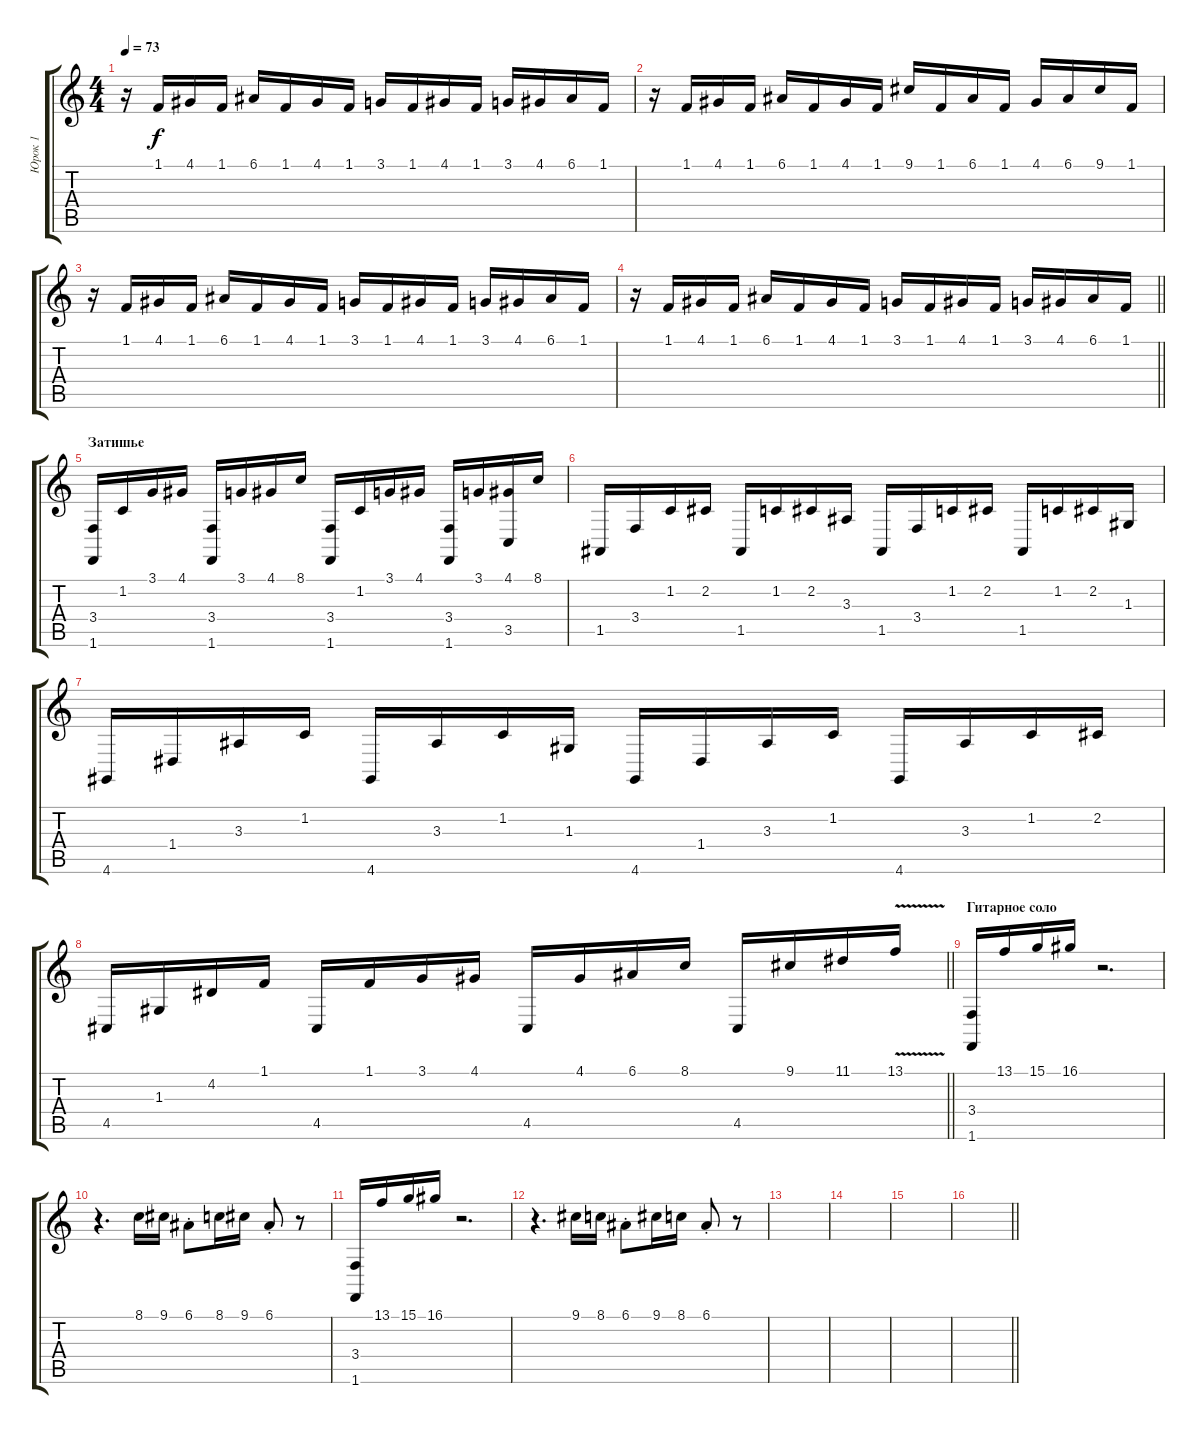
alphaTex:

\track ("Юрок 1" "Юрок 1") {instrument synthbrass1}
\staff {score tabs}
\tuning (E4 B3 G3 D3 A2 E2) {hide}
\ts (4 4)
\tempo 73
\clef g2
\ks c
r.16{dy f} 1.1.16 4.1.16{balance 0} 1.1.16{balance 8} 6.1.16{balance 16} 1.1.16{balance 8} 4.1.16 1.1.16 3.1.16 1.1.16 4.1.16 1.1.16 3.1.16{balance 0} 4.1.16{balance 8} 6.1.16{balance 16} 1.1.16{balance 0} |
r.16{balance 8} 1.1.16 4.1.16 1.1.16 6.1.16 1.1.16 4.1.16 1.1.16 9.1.16{balance 16} 1.1.16{balance 8} 6.1.16{balance 0} 1.1.16{balance 8} 4.1.16 6.1.16{balance 0} 9.1.16{balance 16} 1.1.16{balance 8} |
r.16 1.1.16 4.1.16 1.1.16 6.1.16 1.1.16 4.1.16 1.1.16 3.1.16 1.1.16 4.1.16 1.1.16 3.1.16 4.1.16 6.1.16 1.1.16 |
\barLineRight lightlight
r.16 1.1.16 4.1.16 1.1.16 6.1.16 1.1.16 4.1.16 1.1.16 3.1.16 1.1.16 4.1.16 1.1.16 3.1.16 4.1.16 6.1.16 1.1.16 |
\section ("" "Затишье")
(3.4 1.6).16{volume 9 balance 8 instrument stringensemble1} 1.2.16 3.1.16 4.1.16 (3.4 1.6).16 3.1.16 4.1.16 8.1.16 (3.4 1.6).16 1.2.16 3.1.16 4.1.16 (3.4 1.6).16 3.1.16 (4.1 3.5).16 8.1.16 |
1.5.16 3.4.16 1.2.16 2.2.16 1.5.16 1.2.16 2.2.16 3.3.16 1.5.16 3.4.16 1.2.16 2.2.16 1.5.16 1.2.16 2.2.16 1.3.16 |
4.6.16 1.4.16 3.3.16 1.2.16 4.6.16 3.3.16 1.2.16 1.3.16 4.6.16 1.4.16 3.3.16 1.2.16 4.6.16 3.3.16 1.2.16 2.2.16 |
\barLineRight lightlight
4.5.16 1.3.16 4.2.16 1.1.16 4.5.16 1.1.16 3.1.16 4.1.16 4.5.16 4.1.16 6.1.16 8.1.16 4.5.16 9.1.16 11.1.16 13.1{v}.16 |
\section ("" "Гитарное соло")
(3.4 1.6).16{volume 13} 13.1.16 15.1.16 16.1.16 r.2{d} |
r.4{d} 8.1.16 9.1.16 6.1{st}.8 8.1.16 9.1.16 6.1{st}.8 r.8 |
(3.4 1.6).16 13.1.16 15.1.16 16.1.16 r.2{d} |
r.4{d} 9.1.16 8.1.16 6.1{st}.8 9.1.16 8.1.16 6.1{st}.8 r.8 |
|
|
|
\barLineRight lightlight
